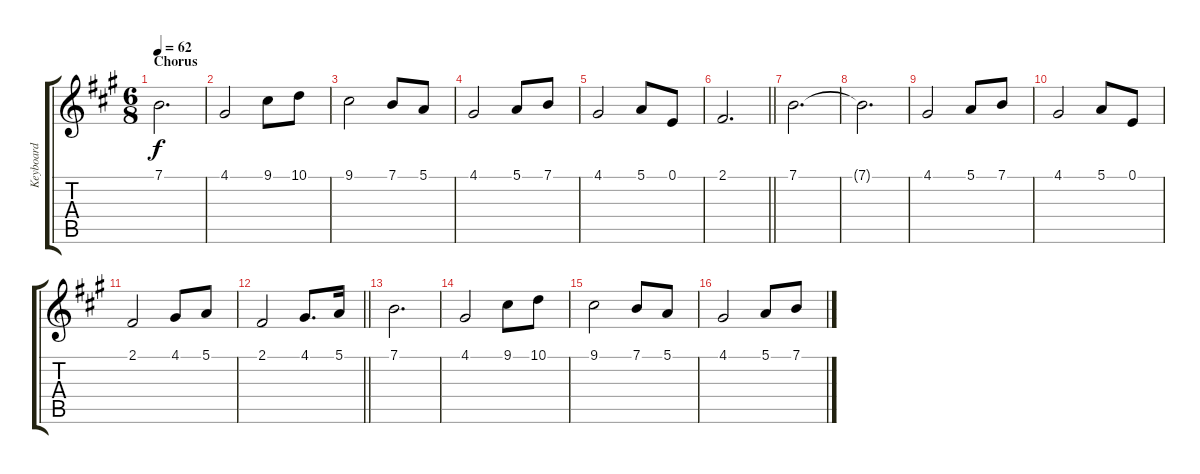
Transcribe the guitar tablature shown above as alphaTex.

\track ("Keyboard" "Keyboard") {instrument breathnoise}
\staff {score tabs}
\tuning (E4 B3 G3 D3 A2 E2) {hide}
\ts (6 8)
\section ("" "Chorus")
\tempo 62
\clef g2
\ks a
7.1.2{d dy f instrument violin} |
4.1.2 9.1.8 10.1.8 |
9.1.2 7.1.8 5.1.8 |
4.1.2 5.1.8 7.1.8 |
4.1.2 5.1.8 0.1.8 |
\barLineRight lightlight
2.1.2{d} |
7.1.2{d} |
7.1{t}.2{d} |
4.1.2 5.1.8 7.1.8 |
4.1.2 5.1.8 0.1.8 |
2.1.2 4.1.8 5.1.8 |
\barLineRight lightlight
2.1.2 4.1.8{d} 5.1.16 |
7.1.2{d} |
4.1.2 9.1.8 10.1.8 |
9.1.2 7.1.8 5.1.8 |
4.1.2 5.1.8 7.1.8
